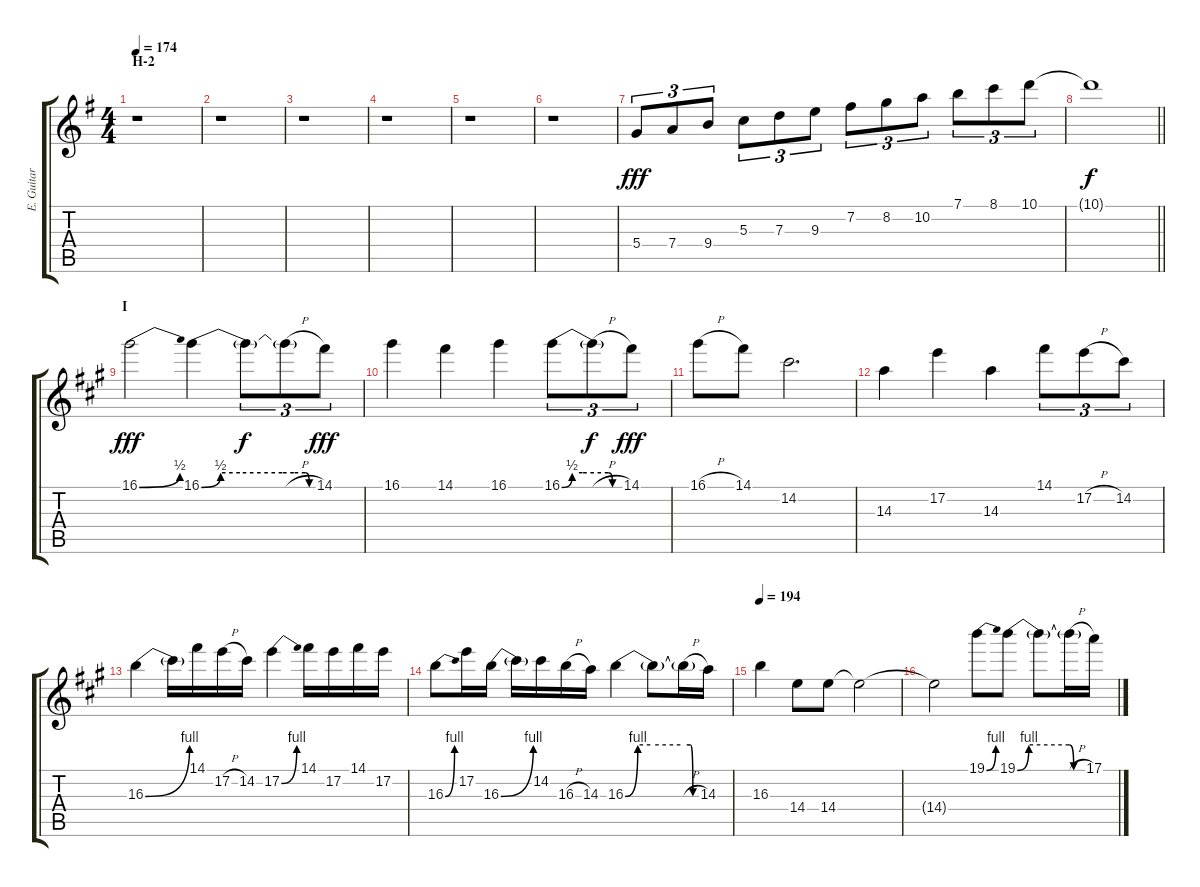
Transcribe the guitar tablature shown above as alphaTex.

\track ("E. Guitar I" "E. Guitar ") {instrument electricguitarclean}
\staff {score tabs}
\tuning (E4 B3 G3 D3 A2 E2) {hide}
\ts (4 4)
\section ("" "H-2")
\tempo 174
\clef g2
\ks g
r.1{dy f} |
r.1 |
r.1 |
r.1 |
r.1 |
r.1 |
5.4.8{tu (3 2) dy fff balance 0} 7.4.8{tu (3 2)} 9.4.8{tu (3 2)} 5.3.8{tu (3 2)} 7.3.8{tu (3 2)} 9.3.8{tu (3 2)} 7.2.8{tu (3 2)} 8.2.8{tu (3 2)} 10.2.8{tu (3 2)} 7.1.8{tu (3 2)} 8.1.8{tu (3 2)} 10.1.8{tu (3 2)} |
\barLineRight lightlight
10.1{t}.1{dy f} |
\section ("" "I")
\ks a
16.1{be (bend 0 0 60 2)}.2{dy fff} 16.1{be (custom 0 0 10 2 20 2 42 2 48 2 54 2 56 0 60 0)}.4 16.1{t}.8{tu (3 2) dy f} 16.1{h t}.8{tu (3 2)} 14.1.8{tu (3 2) dy fff} |
16.1.4 14.1.4 16.1.4 16.1{be (custom 0 0 10 2 20 2 45 2 49 0 60 0)}.8{tu (3 2)} 16.1{h t}.8{tu (3 2) dy f} 14.1.8{tu (3 2) dy fff} |
16.1{h}.8 14.1.8 14.2.2{d} |
14.3.4 17.2.4 14.3.4 14.1.8{tu (3 2)} 17.2{h}.8{tu (3 2)} 14.2.8{tu (3 2)} |
16.3{be (bend 0 0 60 4)}.4 16.3{t}.16 14.1.16 17.2{h}.16 14.2.16 17.2{be (bend 0 0 60 4)}.4 14.1.16 17.2.16 14.1.16 17.2.16 |
16.3{be (bend 0 0 60 4)}.8 17.2.16 16.3{be (bend 0 0 60 4)}.16 16.3{t}.16 14.2.16 16.3{h}.16 14.3.16 16.3{be (custom 0 0 10 4 20 4 44 4 52 4 54 0 60 0)}.4 16.3{t}.8 16.3{h t}.16 14.3.16 |
\tempo 194
16.3.4 14.4.8 14.4.8 14.4{t}.2 |
14.4{t}.2 19.1{be (bend 0 0 60 4)}.8 19.1{be (custom 0 0 10 4 20 4 45 4 49 0 60 0)}.8 19.1{t}.8 19.1{h t}.16 17.1.16
